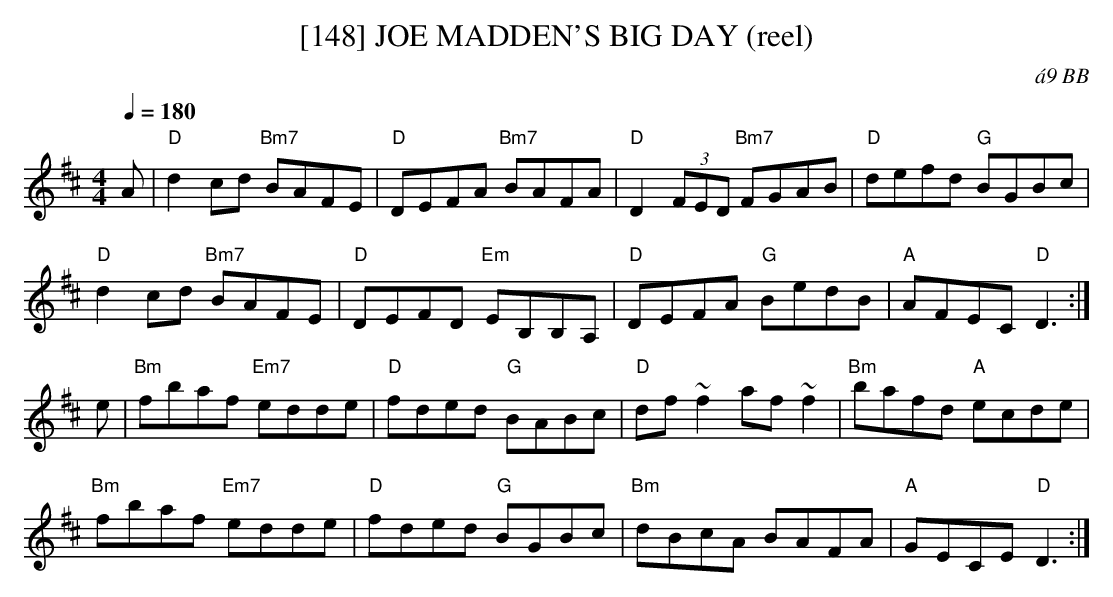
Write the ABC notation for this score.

X:1
T:[148] JOE MADDEN'S BIG DAY (reel)
C:\'a9 BB
Q:1/4=180
M:4/4
L:1/8
K:D
A|"D"d2 cd "Bm7"BAFE|"D"DEFA "Bm7"BAFA|"D"D2 (3FED "Bm7"FGAB|"D"defd "G"BGBc|
"D"d2cd "Bm7"BAFE|"D"DEFD "Em"EB,B,A,|"D"DEFA "G"BedB|"A"AFEC "D"D3 :|
e|"Bm"fbaf "Em7"edde|"D"fded "G"BABc|"D"df~f2 af~f2|"Bm"bafd "A"ecde|
"Bm"fbaf "Em7"edde|"D"fded "G"BGBc|"Bm"dBcA BAFA|"A"GECE "D"D3 :|
